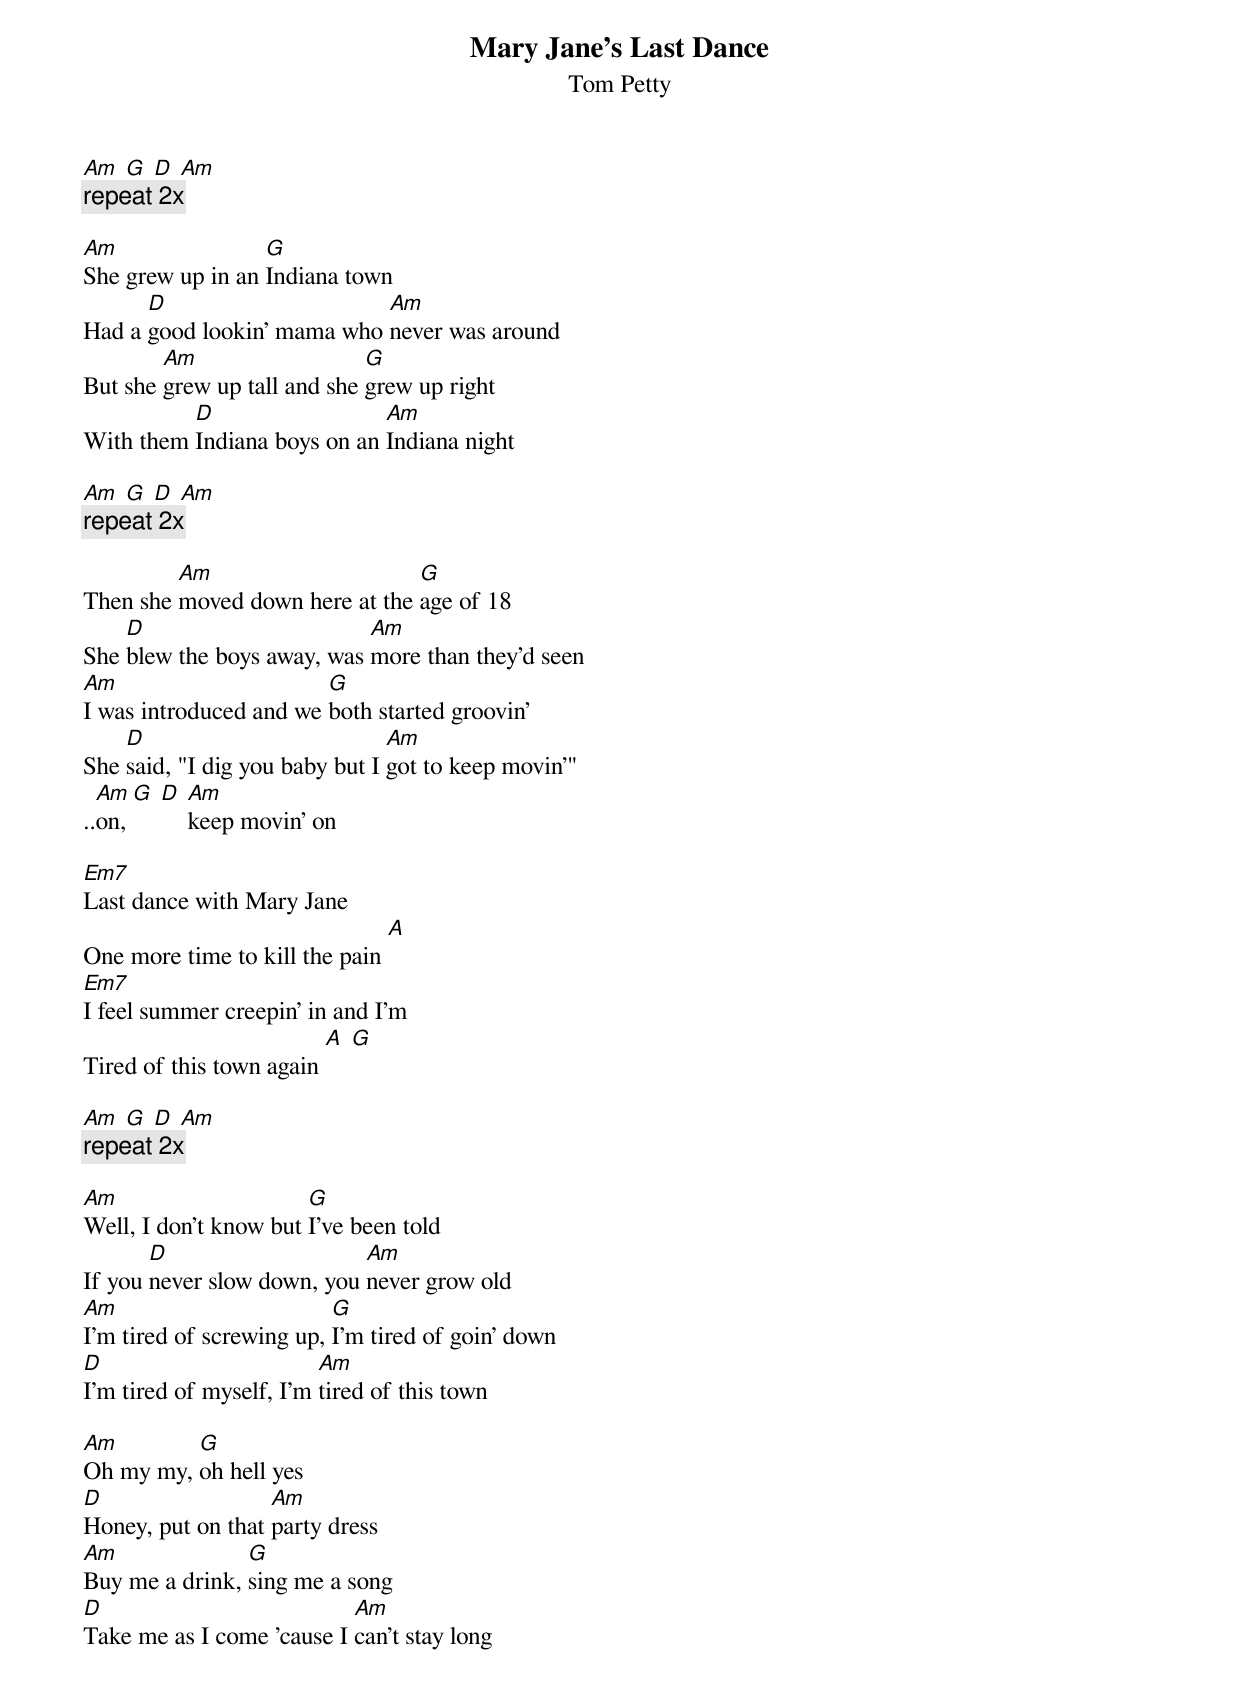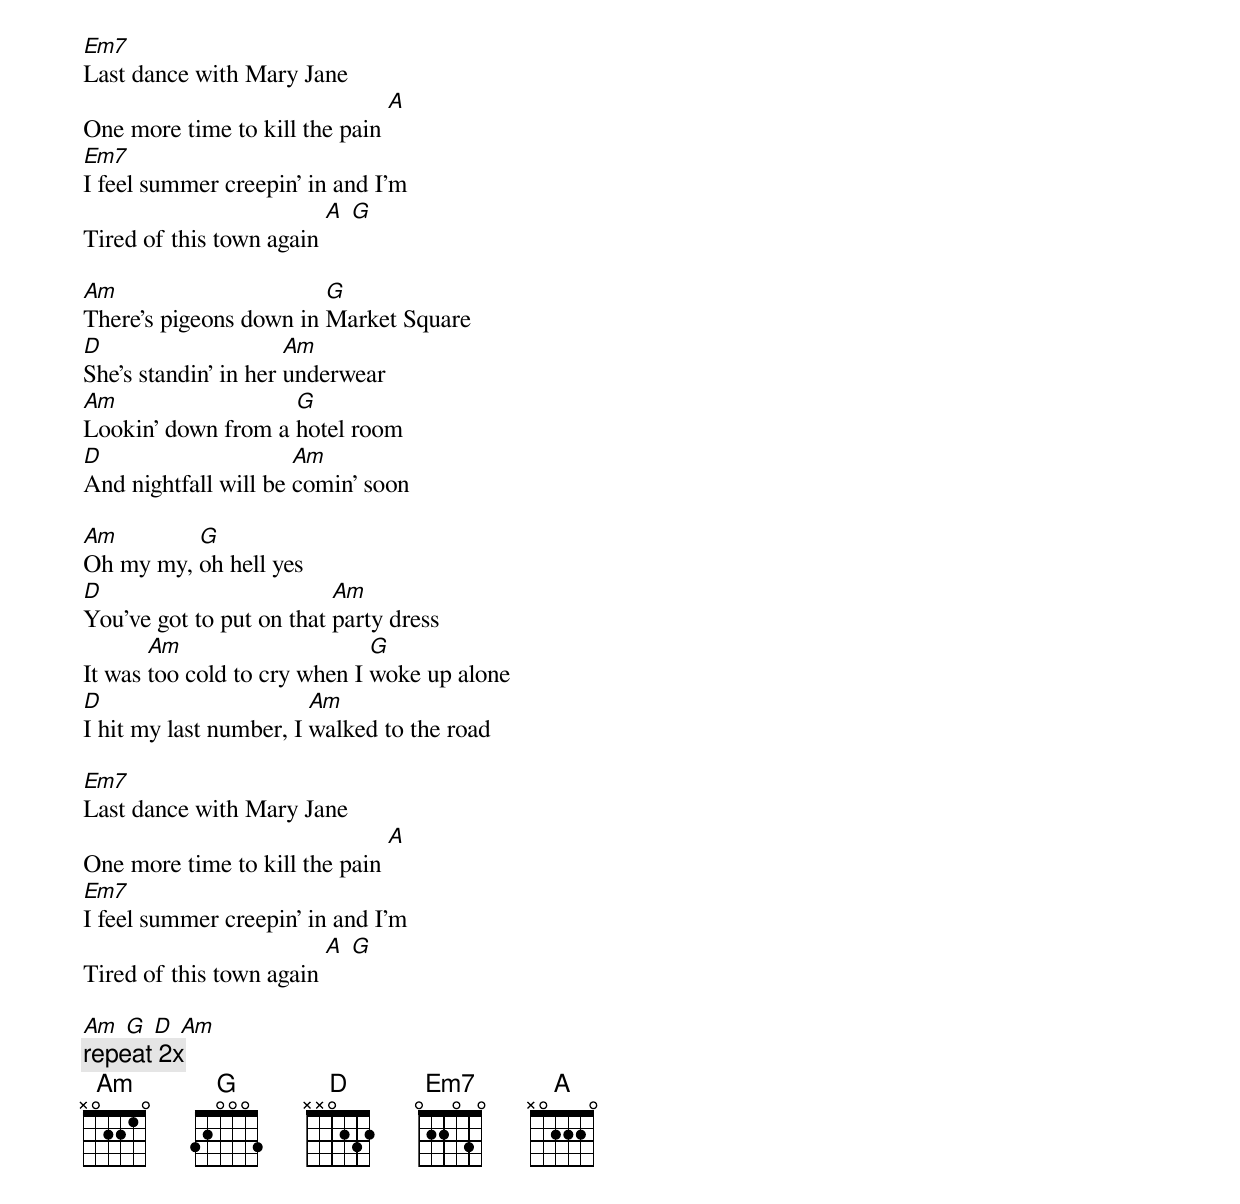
{title: Mary Jane's Last Dance}
{subtitle: Tom Petty}

[Am] [G] [D] [Am]
{c:repeat 2x}

[Am]She grew up in an [G]Indiana town
Had a [D]good lookin' mama who [Am]never was around
But she [Am]grew up tall and she [G]grew up right
With them [D]Indiana boys on an [Am]Indiana night

[Am] [G] [D] [Am]
{c:repeat 2x}

Then she [Am]moved down here at the [G]age of 18
She [D]blew the boys away, was [Am]more than they'd seen
[Am]I was introduced and we [G]both started groovin'
She [D]said, "I dig you baby but I [Am]got to keep movin'"
..[Am]on, [G] [D] [Am]keep movin' on

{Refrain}
[Em7]Last dance with Mary Jane
One more time to kill the pain [A]
[Em7]I feel summer creepin' in and I'm
Tired of this town again [A] [G]

[Am] [G] [D] [Am]
{c:repeat 2x}

[Am]Well, I don't know but [G]I've been told
If you [D]never slow down, you [Am]never grow old
[Am]I'm tired of screwing up, [G]I'm tired of goin' down
[D]I'm tired of myself, I'm [Am]tired of this town

[Am]Oh my my, [G]oh hell yes
[D]Honey, put on that [Am]party dress
[Am]Buy me a drink, [G]sing me a song
[D]Take me as I come 'cause I [Am]can't stay long

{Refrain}
[Em7]Last dance with Mary Jane
One more time to kill the pain [A]
[Em7]I feel summer creepin' in and I'm
Tired of this town again [A] [G]

[Am]There's pigeons down in [G]Market Square
[D]She's standin' in her [Am]underwear
[Am]Lookin' down from a [G]hotel room
[D]And nightfall will be [Am]comin' soon

[Am]Oh my my, [G]oh hell yes
[D]You've got to put on that [Am]party dress
It was [Am]too cold to cry when I [G]woke up alone
[D]I hit my last number, I [Am]walked to the road

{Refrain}
[Em7]Last dance with Mary Jane
One more time to kill the pain [A]
[Em7]I feel summer creepin' in and I'm
Tired of this town again [A] [G]

[Am] [G] [D] [Am]
{c:repeat 2x}
